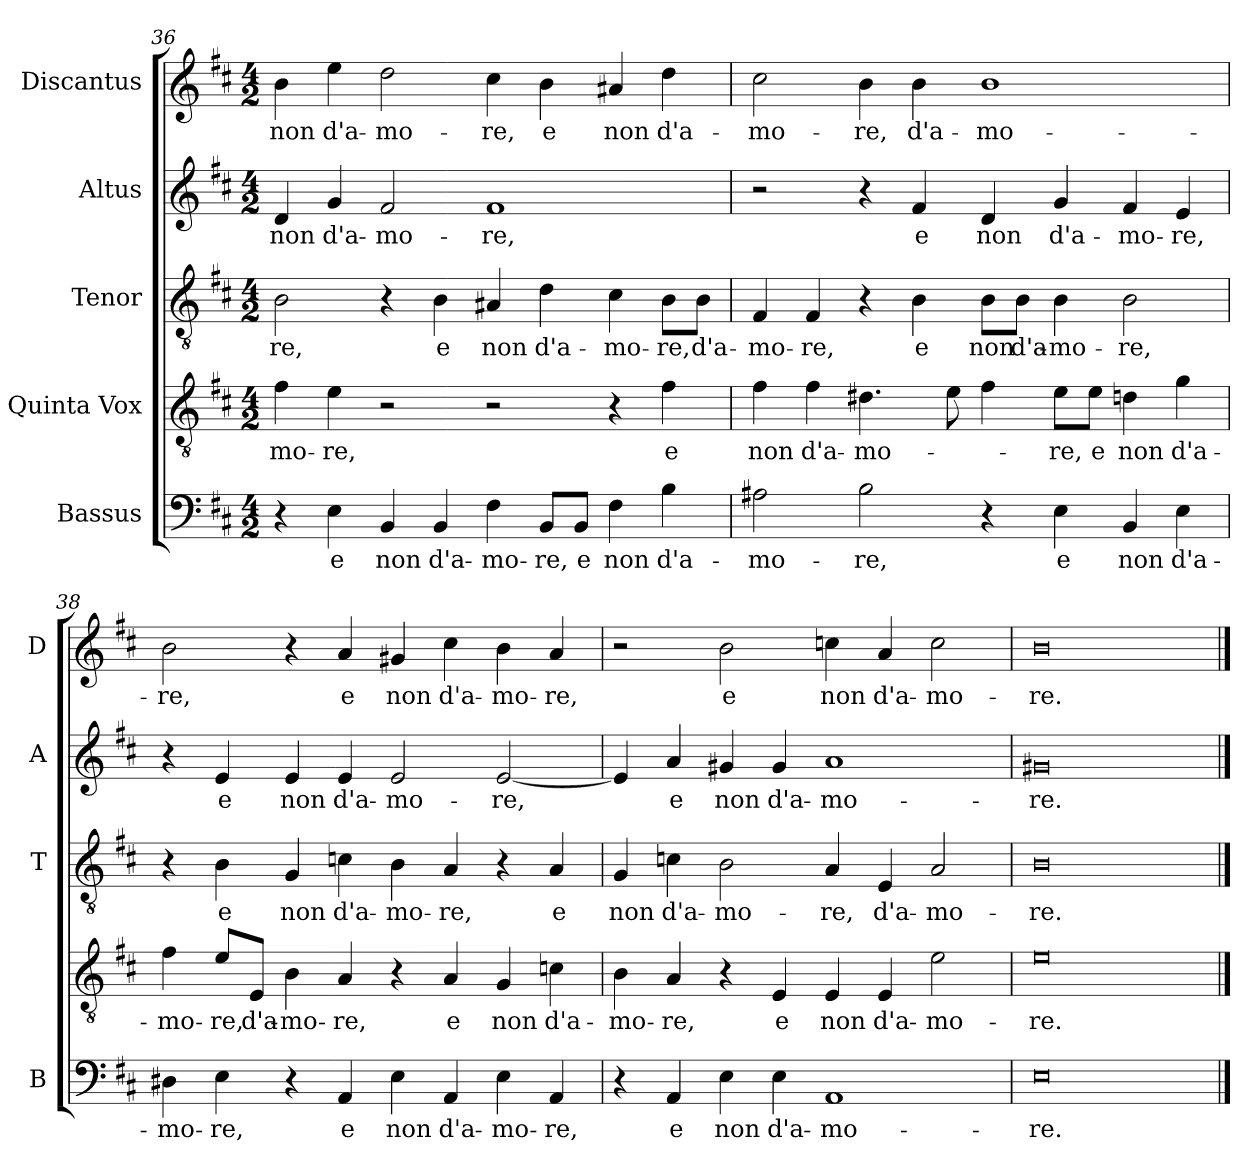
**kern	**text	**kern	**text	**kern	**text	**kern	**text	**kern	**text
*part5	*part5	*part4	*part4	*part3	*part3	*part2	*part2	*part1	*part1
*staff5	*staff5	*staff4	*staff4	*staff3	*staff3	*staff2	*staff2	*staff1	*staff1
*I"Bassus	*	*I"Quinta Vox	*	*I"Tenor	*	*I"Altus	*	*I"Discantus	*
*I'B	*	*	*	*I'T	*	*I'A	*	*I'D	*
*clefF4	*	*clefGv2	*	*clefGv2	*	*clefG2	*	*clefG2	*
*k[f#c#]	*	*k[f#c#]	*	*k[f#c#]	*	*k[f#c#]	*	*k[f#c#]	*
*D:	*	*D:	*	*D:	*	*D:	*	*D:	*
*M4/2	*	*M4/2	*	*M4/2	*	*M4/2	*	*M4/2	*
=36	=36	=36	=36	=36	=36	=36	=36	=36	=36
!	!	!	!LO:LY:b	!	!LO:LY:b	!	!LO:LY:b	!	!LO:LY:b
4r	.	4f#\	-mo-	2B\	-re,	4d/	non	4b\	non
!	!LO:LY:b	!	!LO:LY:b	!	!	!	!LO:LY:b	!	!LO:LY:b
4E\	e	4e\	-re,	.	.	4g/	d'a-	4ee\	d'a-
!	!LO:LY:b	!	!	!	!	!	!LO:LY:b	!	!LO:LY:b
4BB/	non	2r	.	4r	.	2f#/	-mo-	2dd\	-mo-
!	!LO:LY:b	!	!	!	!LO:LY:b	!	!	!	!
4BB/	d'a-	.	.	4B\	e	.	.	.	.
!	!LO:LY:b	!	!	!	!LO:LY:b	!	!LO:LY:b	!	!LO:LY:b
4F#\	-mo-	2r	.	4A#X/	non	1f#	-re,	4cc#\	-re,
!	!LO:LY:b	!	!	!	!LO:LY:b	!	!	!	!LO:LY:b
8BB/L	-re,	.	.	4d\	d'a-	.	.	4b\	e
!	!LO:LY:b	!	!	!	!	!	!	!	!
8BB/J	e	.	.	.	.	.	.	.	.
!	!LO:LY:b	!	!	!	!LO:LY:b	!	!	!	!LO:LY:b
4F#\	non	4r	.	4c#\	-mo-	.	.	4a#X/	non
!	!LO:LY:b	!	!LO:LY:b	!	!LO:LY:b	!	!	!	!LO:LY:b
4B\	d'a-	4f#\	e	8B\L	-re,	.	.	4dd\	d'a-
!	!	!	!	!	!LO:LY:b	!	!	!	!
.	.	.	.	8B\J	d'a-	.	.	.	.
=37	=37	=37	=37	=37	=37	=37	=37	=37	=37
!	!LO:LY:b	!	!LO:LY:b	!	!LO:LY:b	!	!	!	!LO:LY:b
2A#X\	-mo-	4f#\	non	4F#/	-mo-	2r	.	2cc#\	-mo-
!	!	!	!LO:LY:b	!	!LO:LY:b	!	!	!	!
.	.	4f#\	d'a-	4F#/	-re,	.	.	.	.
!	!LO:LY:b	!	!LO:LY:b	!	!	!	!	!	!LO:LY:b
2B\	-re,	4.d#X\	-mo-	4r	.	4r	.	4b\	-re,
!	!	!	!	!	!LO:LY:b	!	!LO:LY:b	!	!LO:LY:b
.	.	.	.	4B\	e	4f#/	e	4b\	d'a-
.	.	8e\	.	.	.	.	.	.	.
!	!	!	!	!	!LO:LY:b	!	!LO:LY:b	!	!LO:LY:b
4r	.	4f#\	.	8B\L	non	4d/	non	1b	-mo-
!	!	!	!	!	!LO:LY:b	!	!	!	!
.	.	.	.	8B\J	d'a-	.	.	.	.
!	!LO:LY:b	!	!LO:LY:b	!	!LO:LY:b	!	!LO:LY:b	!	!
4E\	e	8e\L	-re,	4B\	-mo-	4g/	d'a-	.	.
!	!	!	!LO:LY:b	!	!	!	!	!	!
.	.	8e\J	e	.	.	.	.	.	.
!	!LO:LY:b	!	!LO:LY:b	!	!LO:LY:b	!	!LO:LY:b	!	!
4BB/	non	4dn\	non	2B\	-re,	4f#/	-mo-	.	.
!	!LO:LY:b	!	!LO:LY:b	!	!	!	!LO:LY:b	!	!
4E\	d'a-	4g\	d'a-	.	.	4e/	-re,	.	.
!!LO:LB:g=z
=38	=38	=38	=38	=38	=38	=38	=38	=38	=38
!	!LO:LY:b	!	!LO:LY:b	!	!	!	!	!	!LO:LY:b
4D#X\	-mo-	4f#\	-mo-	4r	.	4r	.	2b\	-re,
!	!LO:LY:b	!	!LO:LY:b	!	!LO:LY:b	!	!LO:LY:b	!	!
4E\	-re,	8e/L	-re,	4B\	e	4e/	e	.	.
!	!	!	!LO:LY:b	!	!	!	!	!	!
.	.	8E/J	d'a-	.	.	.	.	.	.
!	!	!	!LO:LY:b	!	!LO:LY:b	!	!LO:LY:b	!	!
4r	.	4B\	-mo-	4G/	non	4e/	non	4r	.
!	!LO:LY:b	!	!LO:LY:b	!	!LO:LY:b	!	!LO:LY:b	!	!LO:LY:b
4AA/	e	4A/	-re,	4cn\	d'a-	4e/	d'a-	4a/	e
!	!LO:LY:b	!	!	!	!LO:LY:b	!	!LO:LY:b	!	!LO:LY:b
4E\	non	4r	.	4B\	-mo-	2e/	-mo-	4g#X/	non
!	!LO:LY:b	!	!LO:LY:b	!	!LO:LY:b	!	!	!	!LO:LY:b
4AA/	d'a-	4A/	e	4A/	-re,	.	.	4cc#\	d'a-
!	!LO:LY:b	!	!LO:LY:b	!	!	!	!LO:LY:b	!	!LO:LY:b
4E\	-mo-	4G/	non	4r	.	[2e/	-re,	4b\	-mo-
!	!LO:LY:b	!	!LO:LY:b	!	!LO:LY:b	!	!	!	!LO:LY:b
4AA/	-re,	4cn\	d'a-	4A/	e	.	.	4a/	-re,
=39	=39	=39	=39	=39	=39	=39	=39	=39	=39
!	!	!	!LO:LY:b	!	!LO:LY:b	!	!	!	!
4r	.	4B\	-mo-	4G/	non	4e/]	.	2r	.
!	!LO:LY:b	!	!LO:LY:b	!	!LO:LY:b	!	!LO:LY:b	!	!
4AA/	e	4A/	-re,	4cn\	d'a-	4a/	e	.	.
!	!LO:LY:b	!	!	!	!LO:LY:b	!	!LO:LY:b	!	!LO:LY:b
4E\	non	4r	.	2B\	-mo-	4g#X/	non	2b\	e
!	!LO:LY:b	!	!LO:LY:b	!	!	!	!LO:LY:b	!	!
4E\	d'a-	4E/	e	.	.	4g#/	d'a-	.	.
!	!LO:LY:b	!	!LO:LY:b	!	!LO:LY:b	!	!LO:LY:b	!	!LO:LY:b
1AA	-mo-	4E/	non	4A/	-re,	1a	-mo-	4ccn\	non
!	!	!	!LO:LY:b	!	!LO:LY:b	!	!	!	!LO:LY:b
.	.	4E/	d'a-	4E/	d'a-	.	.	4a/	d'a-
!	!	!	!LO:LY:b	!	!LO:LY:b	!	!	!	!LO:LY:b
.	.	2e\	-mo-	2A/	-mo-	.	.	2cc\	-mo-
=40	=40	=40	=40	=40	=40	=40	=40	=40	=40
!	!LO:LY:b	!	!LO:LY:b	!	!LO:LY:b	!	!LO:LY:b	!	!LO:LY:b
0E	-re.	0e	-re.	0B	-re.	0g#X	-re.	0b	-re.
==	==	==	==	==	==	==	==	==	==
*-	*-	*-	*-	*-	*-	*-	*-	*-	*-
